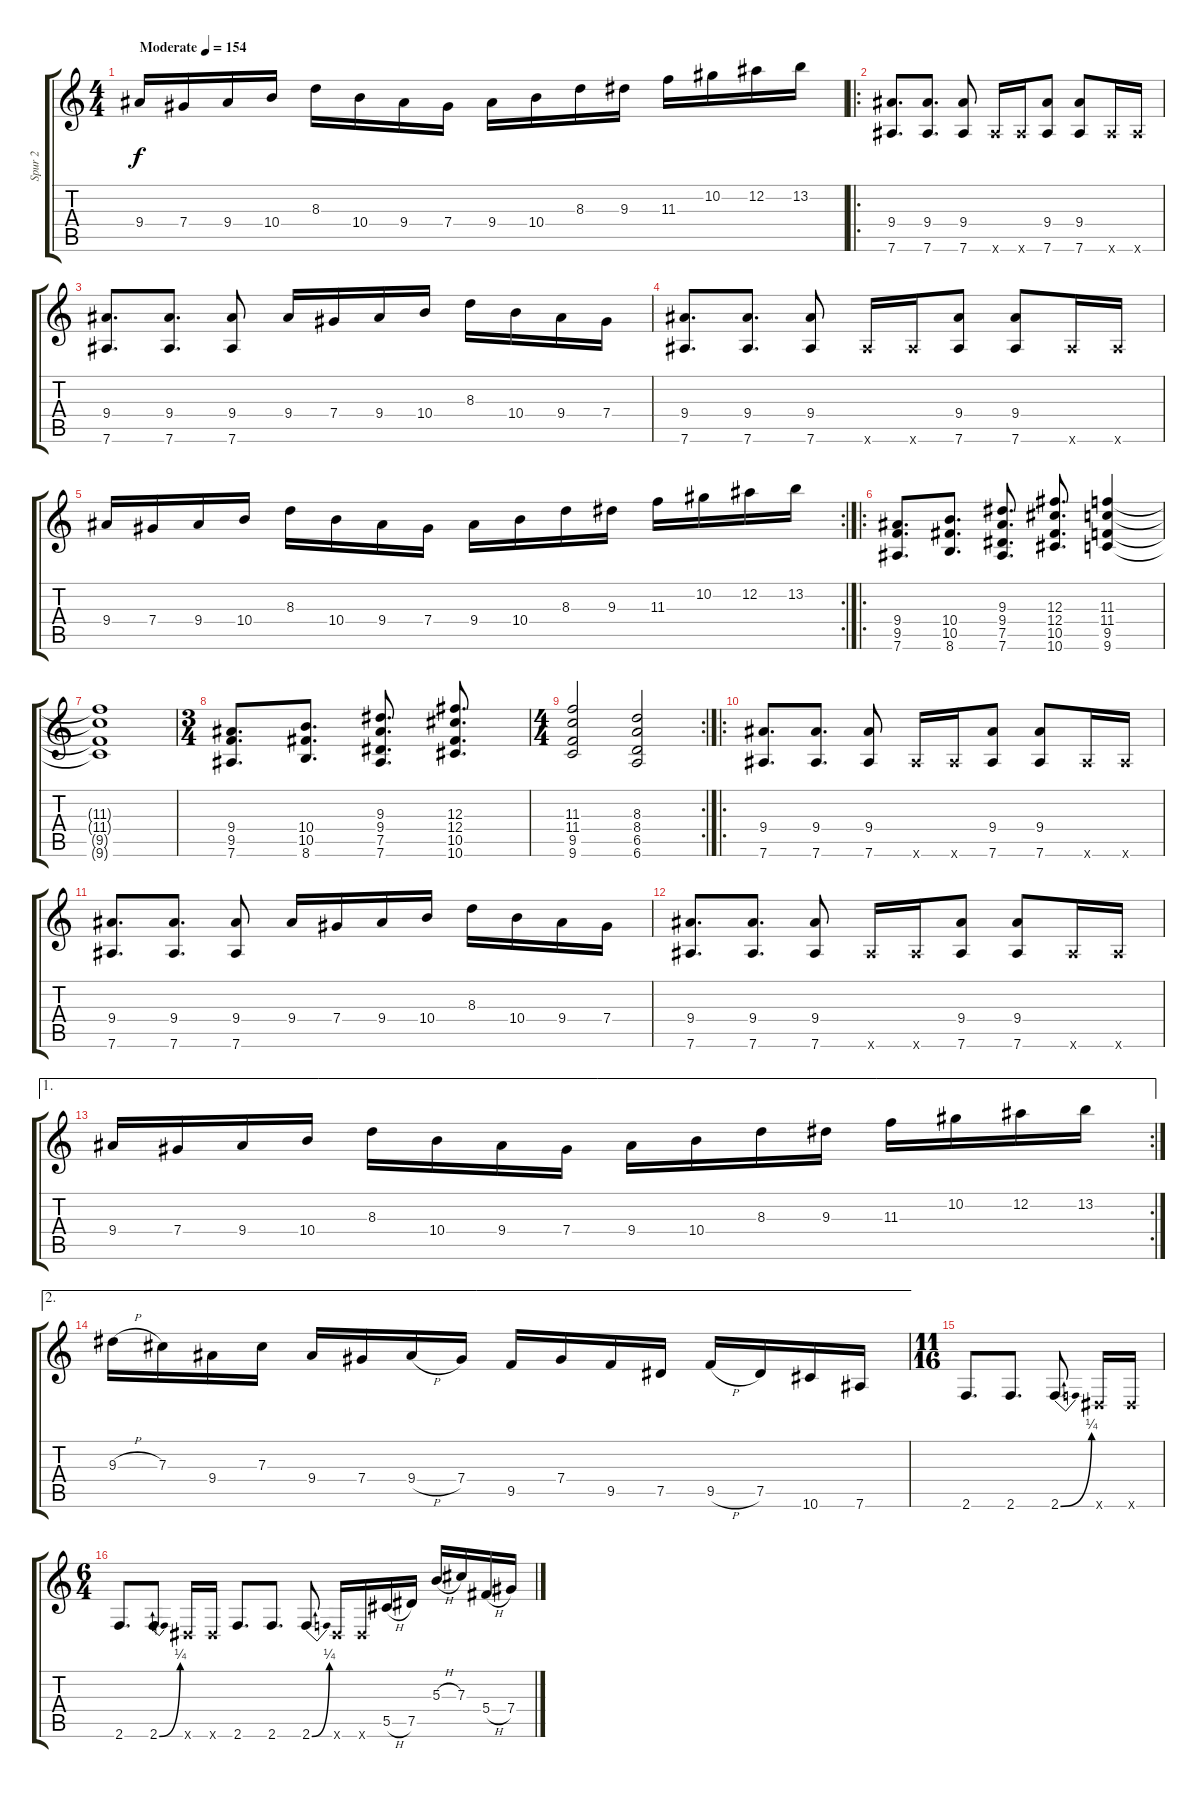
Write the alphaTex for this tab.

\track ("Spur 2" "Spur 2") {instrument distortionguitar}
\staff {score tabs}
\tuning (Eb4 Bb3 Gb3 Db3 Ab2 Eb2) {hide}
\ts (4 4)
\tempo (154 "Moderate")
\clef g2
\ks c
9.4.16{dy f instrument distortionguitar} 7.4.16 9.4.16 10.4.16 8.3.16 10.4.16 9.4.16 7.4.16 9.4.16 10.4.16 8.3.16 9.3.16 11.3.16 10.2.16 12.2.16 13.2.16 |
\ro
(9.4 7.6).8{d} (9.4 7.6).8{d} (9.4 7.6).8 7.6{x}.16 7.6{x}.16 (9.4 7.6).8 (9.4 7.6).8 7.6{x}.16 7.6{x}.16 |
(9.4 7.6).8{d} (9.4 7.6).8{d} (9.4 7.6).8 9.4.16 7.4.16 9.4.16 10.4.16 8.3.16 10.4.16 9.4.16 7.4.16 |
(9.4 7.6).8{d} (9.4 7.6).8{d} (9.4 7.6).8 7.6{x}.16 7.6{x}.16 (9.4 7.6).8 (9.4 7.6).8 7.6{x}.16 7.6{x}.16 |
\rc 2
9.4.16 7.4.16 9.4.16 10.4.16 8.3.16 10.4.16 9.4.16 7.4.16 9.4.16 10.4.16 8.3.16 9.3.16 11.3.16 10.2.16 12.2.16 13.2.16 |
\ro
(9.4 9.5 7.6).8{d} (10.4 10.5 8.6).8{d} (9.3 9.4 7.5 7.6).8{d} (12.3 12.4 10.5 10.6).8{d} (11.3 11.4 9.5 9.6).4 |
(11.3{t} 11.4{t} 9.5{t} 9.6{t}).1 |
\ts (3 4)
(9.4 9.5 7.6).8{d} (10.4 10.5 8.6).8{d} (9.3 9.4 7.5 7.6).8{d} (12.3 12.4 10.5 10.6).8{d} |
\rc 2
\ts (4 4)
(11.3 11.4 9.5 9.6).2 (8.3 8.4 6.5 6.6).2 |
\ro
(9.4 7.6).8{d} (9.4 7.6).8{d} (9.4 7.6).8 7.6{x}.16 7.6{x}.16 (9.4 7.6).8 (9.4 7.6).8 7.6{x}.16 7.6{x}.16 |
(9.4 7.6).8{d} (9.4 7.6).8{d} (9.4 7.6).8 9.4.16 7.4.16 9.4.16 10.4.16 8.3.16 10.4.16 9.4.16 7.4.16 |
(9.4 7.6).8{d} (9.4 7.6).8{d} (9.4 7.6).8 7.6{x}.16 7.6{x}.16 (9.4 7.6).8 (9.4 7.6).8 7.6{x}.16 7.6{x}.16 |
\ae 1
\rc 2
9.4.16 7.4.16 9.4.16 10.4.16 8.3.16 10.4.16 9.4.16 7.4.16 9.4.16 10.4.16 8.3.16 9.3.16 11.3.16 10.2.16 12.2.16 13.2.16 |
\ae 2
9.3{h}.16 7.3.16 9.4.16 7.3.16 9.4.16 7.4.16 9.4{h}.16 7.4.16 9.5.16 7.4.16 9.5.16 7.5.16 9.5{h}.16 7.5.16 10.6.16 7.6.16 |
\ts (11 16)
2.6.8{d} 2.6.8{d} 2.6{be (bend 0 0 60 1)}.8{d} 0.6{x}.16 0.6{x}.16 |
\ts (6 4)
2.6.8{d} 2.6{be (bend 0 0 60 1)}.8{d} 0.6{x}.16 0.6{x}.16 2.6.8{d} 2.6.8{d} 2.6{be (bend 0 0 60 1)}.8 0.6{x}.16 0.6{x}.16 5.5{h}.16 7.5.16 5.3{h}.16 7.3.16 5.4{h}.16 7.4.16
